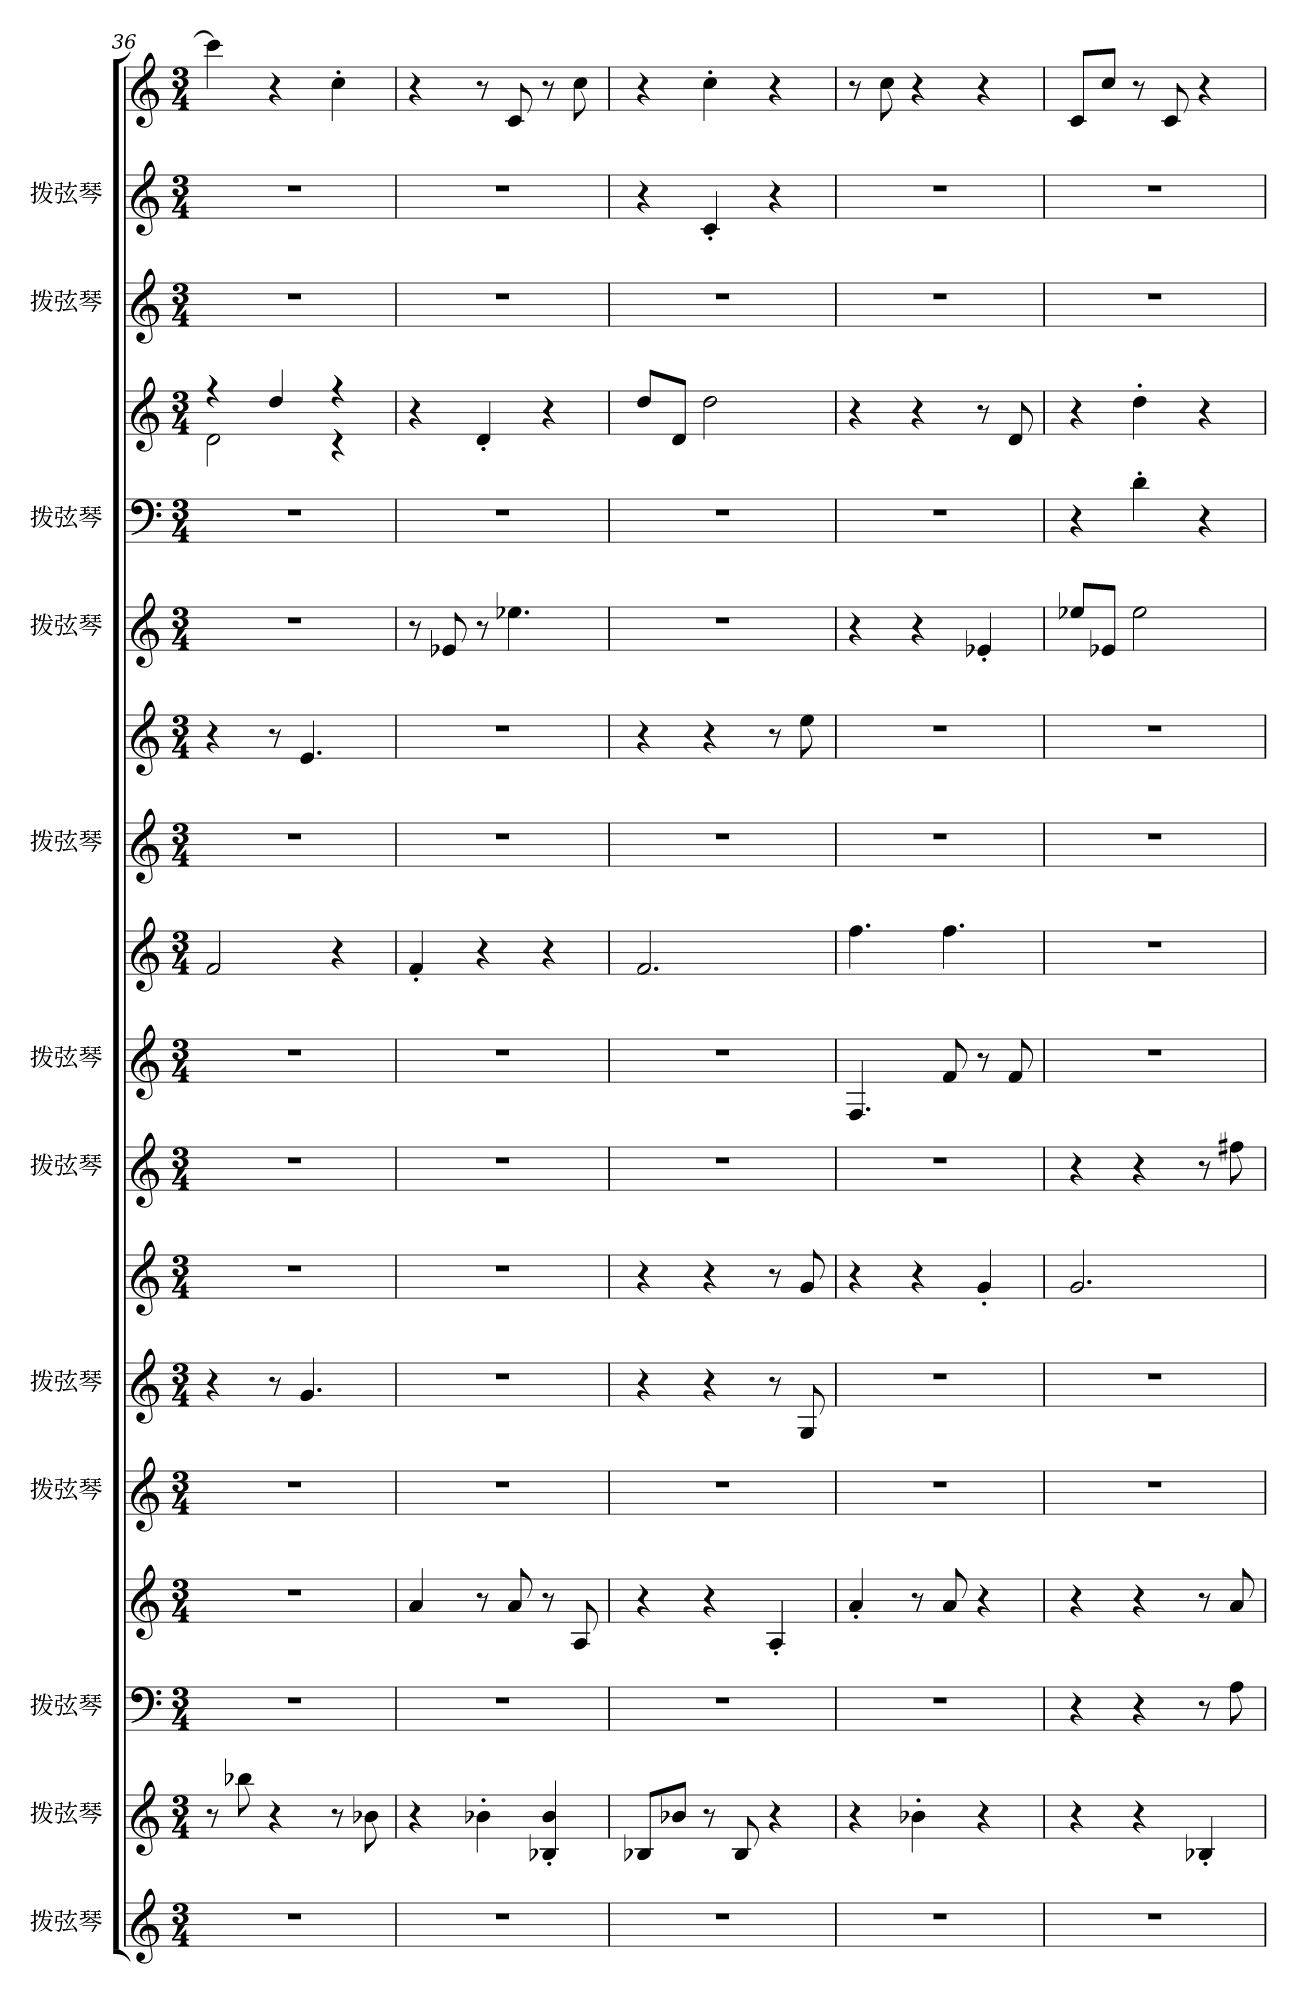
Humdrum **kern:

**kern	**kern	**kern	**kern	**kern	**kern	**kern	**kern	**kern	**kern	**kern	**kern	**kern	**kern	**kern	**kern	**kern	**kern
*part12	*part11	*part10	*part10	*part9	*part8	*part8	*part7	*part6	*part6	*part5	*part5	*part4	*part3	*part3	*part2	*part1	*part1
*staff18	*staff17	*staff16	*staff15	*staff14	*staff13	*staff12	*staff11	*staff10	*staff9	*staff8	*staff7	*staff6	*staff5	*staff4	*staff3	*staff2	*staff1
*I"拨弦琴	*I"拨弦琴	*I"拨弦琴	*	*I"拨弦琴	*I"拨弦琴	*	*I"拨弦琴	*I"拨弦琴	*	*I"拨弦琴	*	*I"拨弦琴	*I"拨弦琴	*	*I"拨弦琴	*I"拨弦琴	*
*clefG2	*clefG2	*clefF4	*clefG2	*clefG2	*clefG2	*clefG2	*clefG2	*clefG2	*clefG2	*clefG2	*clefG2	*clefG2	*clefF4	*clefG2	*clefG2	*clefG2	*clefG2
*k[]	*k[]	*k[]	*k[]	*k[]	*k[]	*k[]	*k[]	*k[]	*k[]	*k[]	*k[]	*k[]	*k[]	*k[]	*k[]	*k[]	*k[]
*M3/4	*M3/4	*M3/4	*M3/4	*M3/4	*M3/4	*M3/4	*M3/4	*M3/4	*M3/4	*M3/4	*M3/4	*M3/4	*M3/4	*M3/4	*M3/4	*M3/4	*M3/4
=36	=36	=36	=36	=36	=36	=36	=36	=36	=36	=36	=36	=36	=36	=36	=36	=36	=36
*	*	*	*	*	*	*	*	*	*	*	*	*	*	*^	*	*	*
2.r	8r	2.r	2.r	2.r	4r	2.r	2.r	2.r	2f/	2.r	4r	2.r	2.r	4r	2d\	2.r	2.r	4ccc\]
.	8bb-X\	.	.	.	.	.	.	.	.	.	.	.	.	.	.	.	.	.
.	4r	.	.	.	8r	.	.	.	.	.	8r	.	.	4dd/	.	.	.	4r
.	.	.	.	.	4.g/	.	.	.	.	.	4.e/	.	.	.	.	.	.	.
.	8r	.	.	.	.	.	.	.	4r	.	.	.	.	4r	4r	.	.	4cc'\
.	8b-X\	.	.	.	.	.	.	.	.	.	.	.	.	.	.	.	.	.
*	*	*	*	*	*	*	*	*	*	*	*	*	*	*v	*v	*	*	*
=37	=37	=37	=37	=37	=37	=37	=37	=37	=37	=37	=37	=37	=37	=37	=37	=37	=37
2.r	4r	2.r	4a/	2.r	2.r	2.r	2.r	2.r	4f'/	2.r	2.r	8r	2.r	4r	2.r	2.r	4r
.	.	.	.	.	.	.	.	.	.	.	.	8e-X/	.	.	.	.	.
.	4b-X'\	.	8r	.	.	.	.	.	4r	.	.	8r	.	4d'/	.	.	8r
.	.	.	8a/	.	.	.	.	.	.	.	.	4.ee-X\	.	.	.	.	8c/
.	4B-X/' 4b-/'	.	8r	.	.	.	.	.	4r	.	.	.	.	4r	.	.	8r
.	.	.	8A/	.	.	.	.	.	.	.	.	.	.	.	.	.	8cc\
=38	=38	=38	=38	=38	=38	=38	=38	=38	=38	=38	=38	=38	=38	=38	=38	=38	=38
2.r	8B-X/L	2.r	4r	2.r	4r	4r	2.r	2.r	2.f/	2.r	4r	2.r	2.r	8dd/L	2.r	4r	4r
.	8b-X/J	.	.	.	.	.	.	.	.	.	.	.	.	8d/J	.	.	.
.	8r	.	4r	.	4r	4r	.	.	.	.	4r	.	.	2dd\	.	4c'/	4cc'\
.	8B-/	.	.	.	.	.	.	.	.	.	.	.	.	.	.	.	.
.	4r	.	4A'/	.	8r	8r	.	.	.	.	8r	.	.	.	.	4r	4r
.	.	.	.	.	8G/	8g/	.	.	.	.	8ee\	.	.	.	.	.	.
=39	=39	=39	=39	=39	=39	=39	=39	=39	=39	=39	=39	=39	=39	=39	=39	=39	=39
2.r	4r	2.r	4a'/	2.r	2.r	4r	2.r	4.F/	4.ff\	2.r	2.r	4r	2.r	4r	2.r	2.r	8r
.	.	.	.	.	.	.	.	.	.	.	.	.	.	.	.	.	8cc\
.	4b-X'\	.	8r	.	.	4r	.	.	.	.	.	4r	.	4r	.	.	4r
.	.	.	8a/	.	.	.	.	8f/	4.ff\	.	.	.	.	.	.	.	.
.	4r	.	4r	.	.	4g'/	.	8r	.	.	.	4e-X'/	.	8r	.	.	4r
.	.	.	.	.	.	.	.	8f/	.	.	.	.	.	8d/	.	.	.
!!LO:PB:g=z
=40	=40	=40	=40	=40	=40	=40	=40	=40	=40	=40	=40	=40	=40	=40	=40	=40	=40
2.r	4r	4r	4r	2.r	2.r	2.g/	4r	2.r	2.r	2.r	2.r	8ee-X/L	4r	4r	2.r	2.r	8c/L
.	.	.	.	.	.	.	.	.	.	.	.	8e-X/J	.	.	.	.	8cc/J
.	4r	4r	4r	.	.	.	4r	.	.	.	.	2ee-\	4d'\	4dd'\	.	.	8r
.	.	.	.	.	.	.	.	.	.	.	.	.	.	.	.	.	8c/
.	4B-X'/	8r	8r	.	.	.	8r	.	.	.	.	.	4r	4r	.	.	4r
.	.	8A\	8a/	.	.	.	8ff#X\	.	.	.	.	.	.	.	.	.	.
=	=	=	=	=	=	=	=	=	=	=	=	=	=	=	=	=	=
*-	*-	*-	*-	*-	*-	*-	*-	*-	*-	*-	*-	*-	*-	*-	*-	*-	*-
